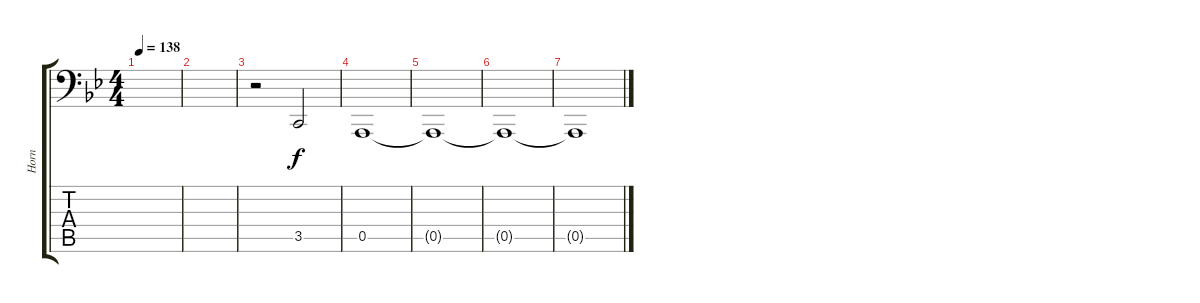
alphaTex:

\track ("Horn" "Horn") {instrument frenchhorn}
\staff {score tabs}
\tuning (E3 B2 G2 D2 A1 E1) {hide}
\ts (4 4)
\tempo 138
\clef f4
\ks gminor
|
|
r.2 3.5.2{dy f} |
0.5.1 |
0.5{t}.1 |
0.5{t}.1 |
0.5{t}.1
